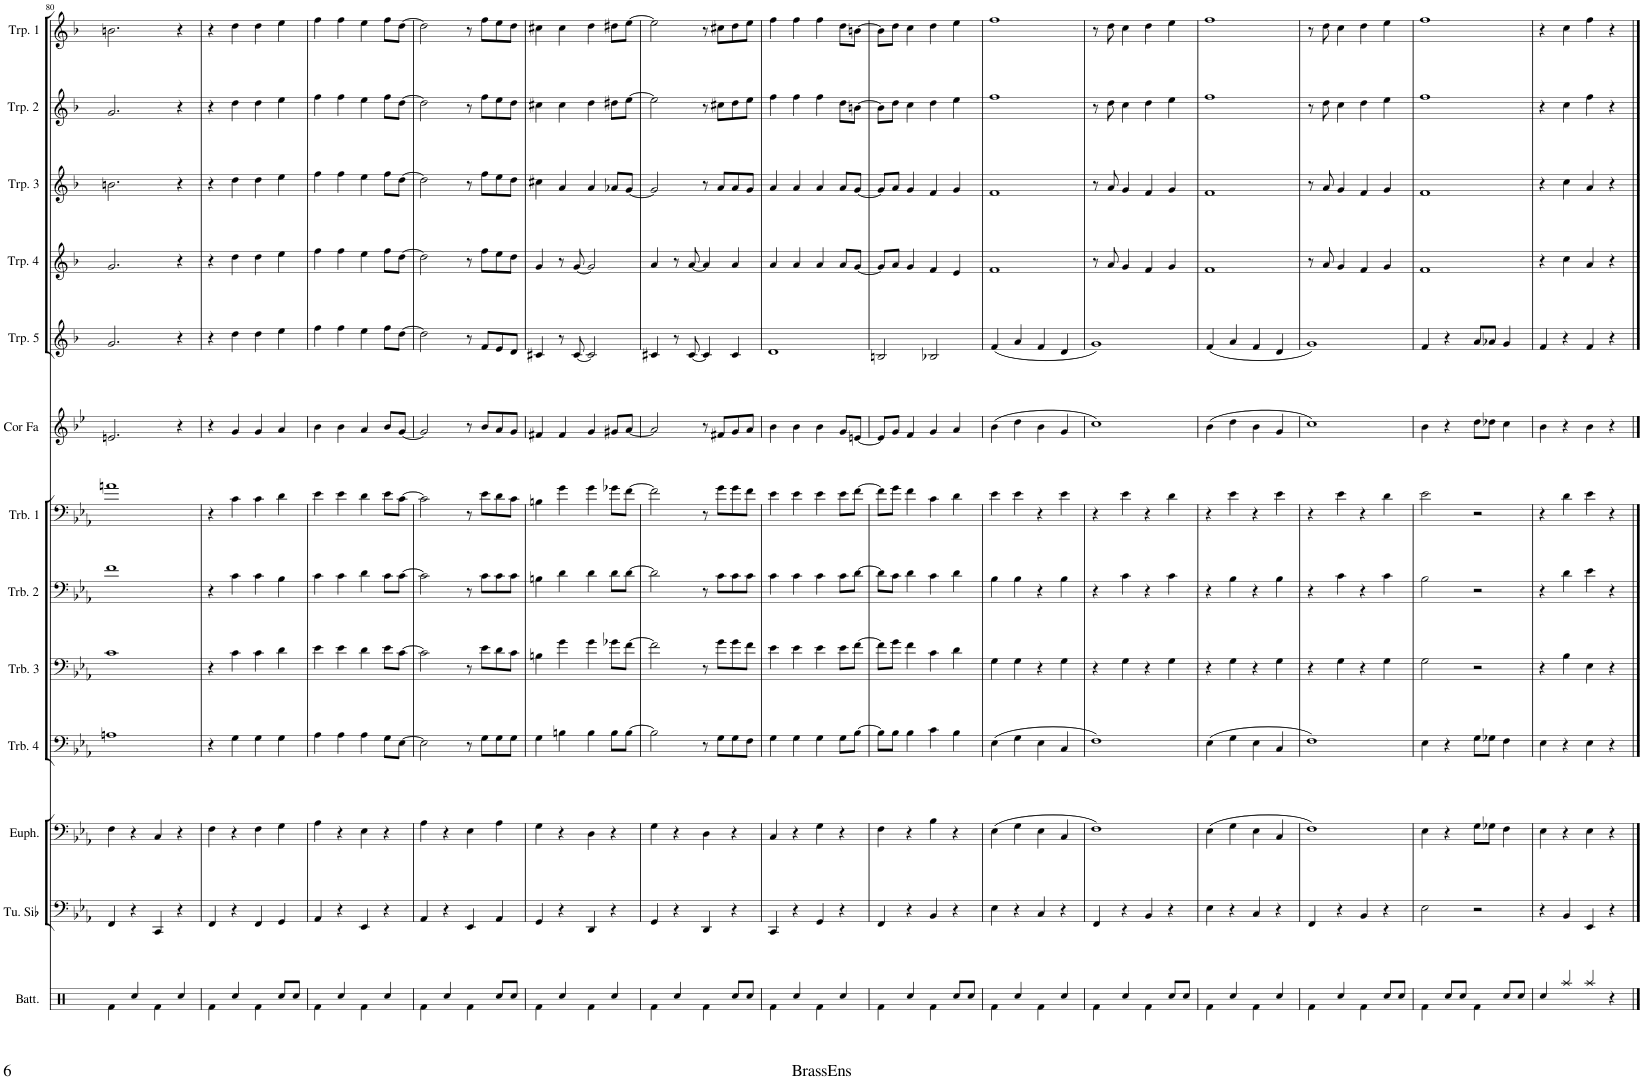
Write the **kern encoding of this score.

**kern	**kern	**kern	**kern	**kern	**kern	**kern	**kern	**kern	**kern	**kern	**kern	**kern
*part13	*part12	*part11	*part10	*part9	*part8	*part7	*part6	*part5	*part4	*part3	*part2	*part1
*staff13	*staff12	*staff11	*staff10	*staff9	*staff8	*staff7	*staff6	*staff5	*staff4	*staff3	*staff2	*staff1
*I"Batterie	*I"Tuba en Sib	*I"Euphonium	*I"Trombone 4	*I"Trombone 3	*I"Trombone 2	*I"Trombone 1	*I"Cor en Fa	*I"Trompette 5	*I"Trompette 4	*I"Trompette 3	*I"Trompette 2	*I"Trompette 1
*I'Batt.	*I'Tu. Sib	*I'Euph.	*I'Trb. 4	*I'Trb. 3	*I'Trb. 2	*I'Trb. 1	*I'Cor Fa	*I'Trp. 5	*I'Trp. 4	*I'Trp. 3	*I'Trp. 2	*I'Trp. 1
!!LO:PB:g=z
*clefX	*clefF4	*clefF4	*clefF4	*clefF4	*clefF4	*clefF4	*clefG2	*clefG2	*clefG2	*clefG2	*clefG2	*clefG2
*	*	*	*	*	*	*	*Trd4c7	*Trd1c2	*Trd1c2	*Trd1c2	*Trd1c2	*Trd1c2
*k[]	*k[b-e-a-]	*k[b-e-a-]	*k[b-e-a-]	*k[b-e-a-]	*k[b-e-a-]	*k[b-e-a-]	*k[b-e-]	*k[b-]	*k[b-]	*k[b-]	*k[b-]	*k[b-]
*M2/2	*M2/2	*M2/2	*M2/2	*M2/2	*M2/2	*M2/2	*M2/2	*M2/2	*M2/2	*M2/2	*M2/2	*M2/2
*met(c|)	*met(c|)	*met(c|)	*met(c|)	*met(c|)	*met(c|)	*met(c|)	*met(c|)	*met(c|)	*met(c|)	*met(c|)	*met(c|)	*met(c|)
=80	=80	=80	=80	=80	=80	=80	=80	=80	=80	=80	=80	=80
4Rf\	4FF/	4F\	1An	1c	1f	1an	2.en/	2.g/	2.g/	2.bn\	2.g/	2.bn\
4Rcc/	4r	4r	.	.	.	.	.	.	.	.	.	.
4Rf\	4CC/	4C/	.	.	.	.	.	.	.	.	.	.
4Rcc/	4r	4r	.	.	.	.	4r	4r	4r	4r	4r	4r
=81	=81	=81	=81	=81	=81	=81	=81	=81	=81	=81	=81	=81
4Rf\	4FF/	4F\	4r	4r	4r	4r	4r	4r	4r	4r	4r	4r
4Rcc/	4r	4r	4G\	4c\	4c\	4c\	4g/	4dd\	4dd\	4dd\	4dd\	4dd\
4Rf\	4FF/	4F\	4G\	4c\	4c\	4c\	4g/	4dd\	4dd\	4dd\	4dd\	4dd\
8Rcc/L	4GG/	4G\	4G\	4d\	4B-\	4d\	4a/	4ee\	4ee\	4ee\	4ee\	4ee\
8Rcc/J	.	.	.	.	.	.	.	.	.	.	.	.
=82	=82	=82	=82	=82	=82	=82	=82	=82	=82	=82	=82	=82
4Rf\	4AA-/	4A-\	4A-\	4e-\	4c\	4e-\	4b-\	4ff\	4ff\	4ff\	4ff\	4ff\
4Rcc/	4r	4r	4A-\	4e-\	4c\	4e-\	4b-\	4ff\	4ff\	4ff\	4ff\	4ff\
4Rf\	4EE-/	4E-\	4A-\	4d\	4d\	4d\	4a/	4ee\	4ee\	4ee\	4ee\	4ee\
4Rcc/	4r	4r	8G\L	8e-\L	8c\L	8e-\L	8b-/L	8ff\L	8ff\L	8ff\L	8ff\L	8ff\L
.	.	.	[8E-\J	[8c\J	[8c\J	[8c\J	[8g/J	[8dd\J	[8dd\J	[8dd\J	[8dd\J	[8dd\J
=83	=83	=83	=83	=83	=83	=83	=83	=83	=83	=83	=83	=83
4Rf\	4AA-/	4A-\	2E-\]	2c\]	2c\]	2c\]	2g/]	2dd\]	2dd\]	2dd\]	2dd\]	2dd\]
4Rcc/	4r	4r	.	.	.	.	.	.	.	.	.	.
4Rf\	4EE-/	4E-\	8r	8r	8r	8r	8r	8r	8r	8r	8r	8r
.	.	.	8G\L	8e-\L	8c\L	8e-\L	8b-/L	8f/L	8ff\L	8ff\L	8ff\L	8ff\L
8Rcc/L	4AA-/	4A-\	8G\	8d\	8c\	8d\	8a/	8e/	8ee\	8ee\	8ee\	8ee\
8Rcc/J	.	.	8G\J	8c\J	8c\J	8c\J	8g/J	8d/J	8dd\J	8dd\J	8dd\J	8dd\J
=84	=84	=84	=84	=84	=84	=84	=84	=84	=84	=84	=84	=84
4Rf\	4GG/	4G\	4G\	4Bn\	4Bn\	4Bn\	4f#X/	4c#X/	4g/	4cc#X\	4cc#X\	4cc#X\
4Rcc/	4r	4r	4Bn\	4g\	4d\	4g\	4f#/	8r	8r	4a/	4cc#\	4cc#\
.	.	.	.	.	.	.	.	[8c#/	[8g/	.	.	.
4Rf\	4DD/	4D\	4B\	4g\	4d\	4g\	4g/	2c#/]	2g/]	4a/	4dd\	4dd\
4Rcc/	4r	4r	8B\L	8g-X\L	8d\L	8g-X\L	8g#X/L	.	.	8a-X/L	8dd#X\L	8dd#X\L
.	.	.	[8B\J	[8f\J	[8d\J	[8f\J	[8a/J	.	.	[8g/J	[8ee\J	[8ee\J
=85	=85	=85	=85	=85	=85	=85	=85	=85	=85	=85	=85	=85
4Rf\	4GG/	4G\	2B\]	2f\]	2d\]	2f\]	2a/]	4c#X/	4a/	2g/]	2ee\]	2ee\]
4Rcc/	4r	4r	.	.	.	.	.	8r	8r	.	.	.
.	.	.	.	.	.	.	.	[8c#/	[8a/	.	.	.
4Rf\	4DD/	4D\	8r	8r	8r	8r	8r	4c#/]	4a/]	8r	8r	8r
.	.	.	8G\L	8g\L	8c\L	8g\L	8f#X/L	.	.	8a/L	8cc#X\L	8cc#X\L
8Rcc/L	4r	4r	8G\	8g\	8c\	8g\	8g/	4c#/	4a/	8a/	8dd\	8dd\
8Rcc/J	.	.	8F\J	8f\J	8c\J	8f\J	8a/J	.	.	8g/J	8ee\J	8ee\J
=86	=86	=86	=86	=86	=86	=86	=86	=86	=86	=86	=86	=86
4Rf\	4CC/	4C/	4G\	4e-\	4c\	4e-\	4b-\	1d	4a/	4a/	4ff\	4ff\
4Rcc/	4r	4r	4G\	4e-\	4c\	4e-\	4b-\	.	4a/	4a/	4ff\	4ff\
4Rf\	4GG/	4G\	4G\	4e-\	4c\	4e-\	4b-\	.	4a/	4a/	4ff\	4ff\
4Rcc/	4r	4r	8G\L	8e-\L	8c\L	8e-\L	8g/L	.	8a/L	8a/L	8dd\L	8dd\L
.	.	.	[8B-\J	[8f\J	[8d\J	[8f\J	[8en/J	.	[8g/J	[8g/J	[8bn\J	[8bn\J
=87	=87	=87	=87	=87	=87	=87	=87	=87	=87	=87	=87	=87
4Rf\	4FF/	4F\	8B-\L]	8f\L]	8d\L]	8f\L]	8e/L]	2Bn/	8g/L]	8g/L]	8b\L]	8b\L]
.	.	.	8B-\J	8g\J	8c\J	8g\J	8g/J	.	8a/J	8a/J	8dd\J	8dd\J
4Rcc/	4r	4r	4B-\	4f\	4d\	4f\	4f/	.	4g/	4g/	4cc\	4cc\
4Rf\	4BB-/	4B-\	4c\	4c\	4c\	4c\	4g/	2B-X/	4f/	4f/	4dd\	4dd\
8Rcc/L	4r	4r	4B-\	4d\	4d\	4d\	4a/	.	4e/	4g/	4ee\	4ee\
8Rcc/J	.	.	.	.	.	.	.	.	.	.	.	.
=88	=88	=88	=88	=88	=88	=88	=88	=88	=88	=88	=88	=88
4Rf\	4E-\	(4E-\	(4E-\	4G\	4B-\	4e-\	(4b-\	(4f/	1f	1f	1ff	1ff
4Rcc/	4r	4G\	4G\	4G\	4B-\	4e-\	4dd\	4a/	.	.	.	.
4Rf\	4C/	4E-\	4E-\	4r	4r	4r	4b-\	4f/	.	.	.	.
4Rcc/	4r	4C/	4C/	4G\	4B-\	4e-\	4g/	4d/	.	.	.	.
=89	=89	=89	=89	=89	=89	=89	=89	=89	=89	=89	=89	=89
4Rf\	4FF/	1F)	1F)	4r	4r	4r	1cc)	1g)	8r	8r	8r	8r
.	.	.	.	.	.	.	.	.	8a/	8a/	8dd\	8dd\
4Rcc/	4r	.	.	4G\	4c\	4e-\	.	.	4g/	4g/	4cc\	4cc\
4Rf\	4BB-/	.	.	4r	4r	4r	.	.	4f/	4f/	4dd\	4dd\
8Rcc/L	4r	.	.	4G\	4c\	4d\	.	.	4g/	4g/	4ee\	4ee\
8Rcc/J	.	.	.	.	.	.	.	.	.	.	.	.
=90	=90	=90	=90	=90	=90	=90	=90	=90	=90	=90	=90	=90
4Rf\	4E-\	(4E-\	(4E-\	4r	4r	4r	(4b-\	(4f/	1f	1f	1ff	1ff
4Rcc/	4r	4G\	4G\	4G\	4B-\	4e-\	4dd\	4a/	.	.	.	.
4Rf\	4C/	4E-\	4E-\	4r	4r	4r	4b-\	4f/	.	.	.	.
4Rcc/	4r	4C/	4C/	4G\	4B-\	4e-\	4g/	4d/	.	.	.	.
=91	=91	=91	=91	=91	=91	=91	=91	=91	=91	=91	=91	=91
4Rf\	4FF/	1F)	1F)	4r	4r	4r	1cc)	1g)	8r	8r	8r	8r
.	.	.	.	.	.	.	.	.	8a/	8a/	8dd\	8dd\
4Rcc/	4r	.	.	4G\	4c\	4e-\	.	.	4g/	4g/	4cc\	4cc\
4Rf\	4BB-/	.	.	4r	4r	4r	.	.	4f/	4f/	4dd\	4dd\
8Rcc/L	4r	.	.	4G\	4c\	4d\	.	.	4g/	4g/	4ee\	4ee\
8Rcc/J	.	.	.	.	.	.	.	.	.	.	.	.
=92	=92	=92	=92	=92	=92	=92	=92	=92	=92	=92	=92	=92
4Rf\	2E-\	4E-\	4E-\	2G\	2B-\	2e-\	4b-\	4f/	1f	1f	1ff	1ff
8Rcc/L	.	4r	4r	.	.	.	4r	4r	.	.	.	.
8Rcc/J	.	.	.	.	.	.	.	.	.	.	.	.
4Rf\	2r	8G\L	8G\L	2r	2r	2r	8dd\L	8a/L	.	.	.	.
.	.	8G-X\J	8G-X\J	.	.	.	8dd-X\J	8a-X/J	.	.	.	.
8Rcc/L	.	4F\	4F\	.	.	.	4cc\	4g/	.	.	.	.
8Rcc/J	.	.	.	.	.	.	.	.	.	.	.	.
=93	=93	=93	=93	=93	=93	=93	=93	=93	=93	=93	=93	=93
4Rcc/	4r	4E-\	4E-\	4r	4r	4r	4b-\	4f/	4r	4r	4r	4r
4Raa/	4BB-/	4r	4r	4B-\	4d\	4d\	4r	4r	4cc\	4cc\	4cc\	4cc\
4Raa/	4EE-/	4E-\	4E-\	4E-\	4e-\	4e-\	4b-\	4f/	4a/	4a/	4ff\	4ff\
4r	4r	4r	4r	4r	4r	4r	4r	4r	4r	4r	4r	4r
==	==	==	==	==	==	==	==	==	==	==	==	==
*-	*-	*-	*-	*-	*-	*-	*-	*-	*-	*-	*-	*-
